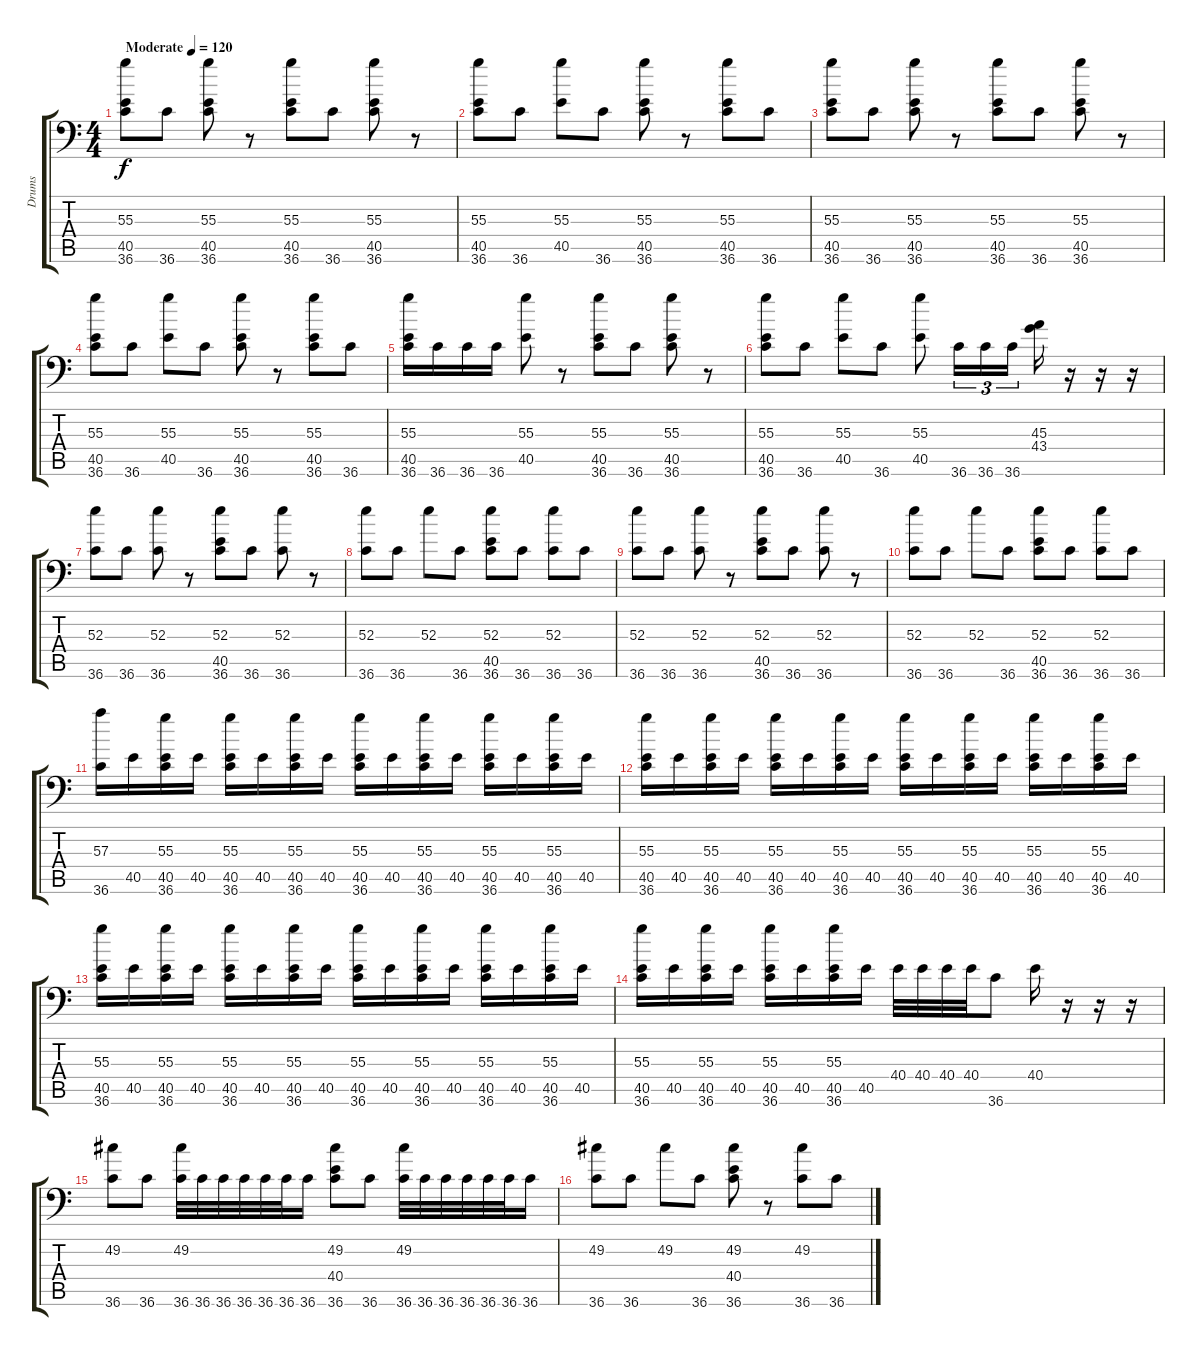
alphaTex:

\track ("Drums" "Drums") {instrument acousticgrandpiano}
\staff {score tabs}
\tuning (C-1 C-1 C-1 C-1 C-1 C-1) {hide}
\ts (4 4)
\tempo (120 "Moderate")
\clef f4
\ks c
(55.3 40.5 36.6).8{dy f instrument acousticgrandpiano} 36.6.8 (55.3 40.5 36.6).8 r.8 (55.3 40.5 36.6).8 36.6.8 (55.3 40.5 36.6).8 r.8 |
(55.3 40.5 36.6).8 36.6.8 (55.3 40.5).8 36.6.8 (55.3 40.5 36.6).8 r.8 (55.3 40.5 36.6).8 36.6.8 |
(55.3 40.5 36.6).8 36.6.8 (55.3 40.5 36.6).8 r.8 (55.3 40.5 36.6).8 36.6.8 (55.3 40.5 36.6).8 r.8 |
(55.3 40.5 36.6).8 36.6.8 (55.3 40.5).8 36.6.8 (55.3 40.5 36.6).8 r.8 (55.3 40.5 36.6).8 36.6.8 |
(55.3 40.5 36.6).16 36.6.16 36.6.16 36.6.16 (55.3 40.5).8 r.8 (55.3 40.5 36.6).8 36.6.8 (55.3 40.5 36.6).8 r.8 |
(55.3 40.5 36.6).8 36.6.8 (55.3 40.5).8 36.6.8 (55.3 40.5).8 36.6.16{tu (3 2)} 36.6.16{tu (3 2)} 36.6.16{tu (3 2)} (45.3 43.4).16 r.16 r.16 r.16 |
(52.3 36.6).8 36.6.8 (52.3 36.6).8 r.8 (52.3 40.5 36.6).8 36.6.8 (52.3 36.6).8 r.8 |
(52.3 36.6).8 36.6.8 52.3.8 36.6.8 (52.3 40.5 36.6).8 36.6.8 (52.3 36.6).8 36.6.8 |
(52.3 36.6).8 36.6.8 (52.3 36.6).8 r.8 (52.3 40.5 36.6).8 36.6.8 (52.3 36.6).8 r.8 |
(52.3 36.6).8 36.6.8 52.3.8 36.6.8 (52.3 40.5 36.6).8 36.6.8 (52.3 36.6).8 36.6.8 |
(57.3 36.6).16 40.5.16 (55.3 40.5 36.6).16 40.5.16 (55.3 40.5 36.6).16 40.5.16 (55.3 40.5 36.6).16 40.5.16 (55.3 40.5 36.6).16 40.5.16 (55.3 40.5 36.6).16 40.5.16 (55.3 40.5 36.6).16 40.5.16 (55.3 40.5 36.6).16 40.5.16 |
(55.3 40.5 36.6).16 40.5.16 (55.3 40.5 36.6).16 40.5.16 (55.3 40.5 36.6).16 40.5.16 (55.3 40.5 36.6).16 40.5.16 (55.3 40.5 36.6).16 40.5.16 (55.3 40.5 36.6).16 40.5.16 (55.3 40.5 36.6).16 40.5.16 (55.3 40.5 36.6).16 40.5.16 |
(55.3 40.5 36.6).16 40.5.16 (55.3 40.5 36.6).16 40.5.16 (55.3 40.5 36.6).16 40.5.16 (55.3 40.5 36.6).16 40.5.16 (55.3 40.5 36.6).16 40.5.16 (55.3 40.5 36.6).16 40.5.16 (55.3 40.5 36.6).16 40.5.16 (55.3 40.5 36.6).16 40.5.16 |
(55.3 40.5 36.6).16 40.5.16 (55.3 40.5 36.6).16 40.5.16 (55.3 40.5 36.6).16 40.5.16 (55.3 40.5 36.6).16 40.5.16 40.4.32 40.4.32 40.4.32 40.4.32 36.6.8 40.4.16 r.16 r.16 r.16 |
(49.2 36.6).8 36.6.8 (49.2 36.6).32 36.6.32 36.6.32 36.6.32 36.6.32 36.6.32 36.6.16 (49.2 40.4 36.6).8 36.6.8 (49.2 36.6).32 36.6.32 36.6.32 36.6.32 36.6.32 36.6.32 36.6.16 |
(49.2 36.6).8 36.6.8 49.2.8 36.6.8 (49.2 40.4 36.6).8 r.8 (49.2 36.6).8 36.6.8
